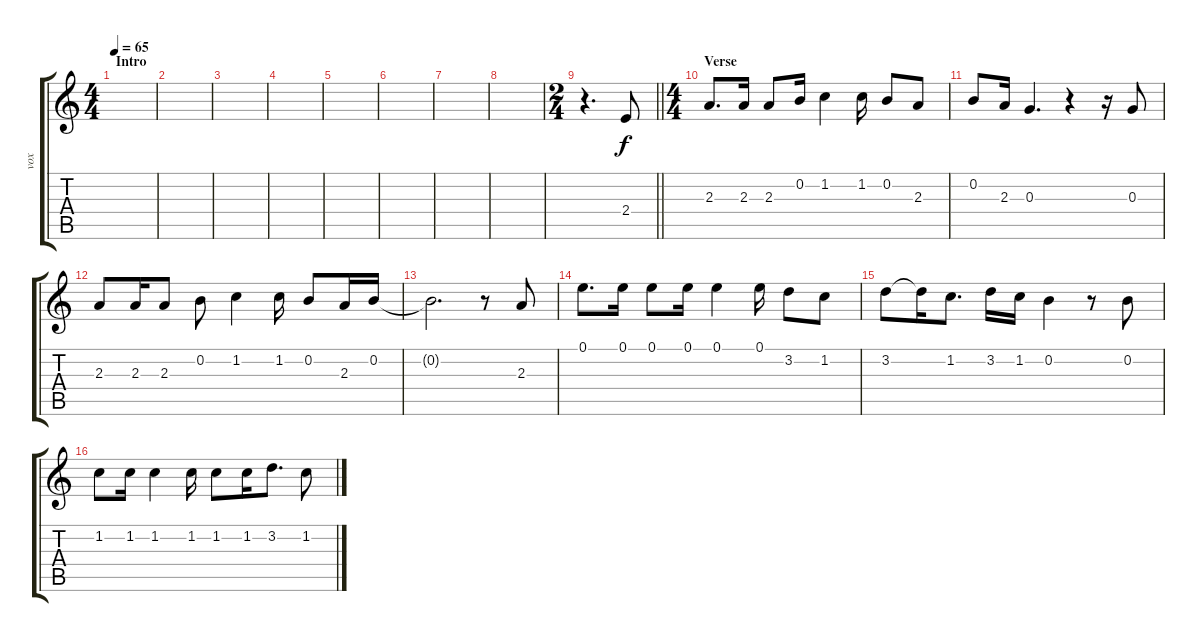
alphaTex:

\track ("vox" "vox") {instrument acousticguitarsteel}
\staff {score tabs}
\tuning (E4 B3 G3 D3 A2 E2) {hide}
\ts (4 4)
\section ("" "Intro")
\tempo 65
\clef g2
\ks aminor
|
|
|
|
|
|
|
|
\ts (2 4)
\barLineRight lightlight
r.4{d} 2.4.8 |
\ts (4 4)
\section ("" "Verse")
\ks c
2.3.8{d} 2.3.16 2.3.8 0.2.16 1.2.4 1.2.16 0.2.8 2.3.8 |
0.2.8 2.3.16 0.3.4{d} r.4 r.16 0.3.8 |
2.3.8 2.3.16 2.3.8 0.2.8 1.2.4 1.2.16 0.2.8 2.3.16 0.2.16 |
0.2{t}.2{d} r.8 2.3.8 |
0.1.8{d} 0.1.16 0.1.8 0.1.16 0.1.4 0.1.16 3.2.8 1.2.8 |
3.2.8 3.2{t}.16 1.2.8{d} 3.2.16 1.2.16 0.2.4 r.8 0.2.8 |
1.2.8 1.2.16 1.2.4 1.2.16 1.2.8 1.2.16 3.2.8{d} 1.2.8
